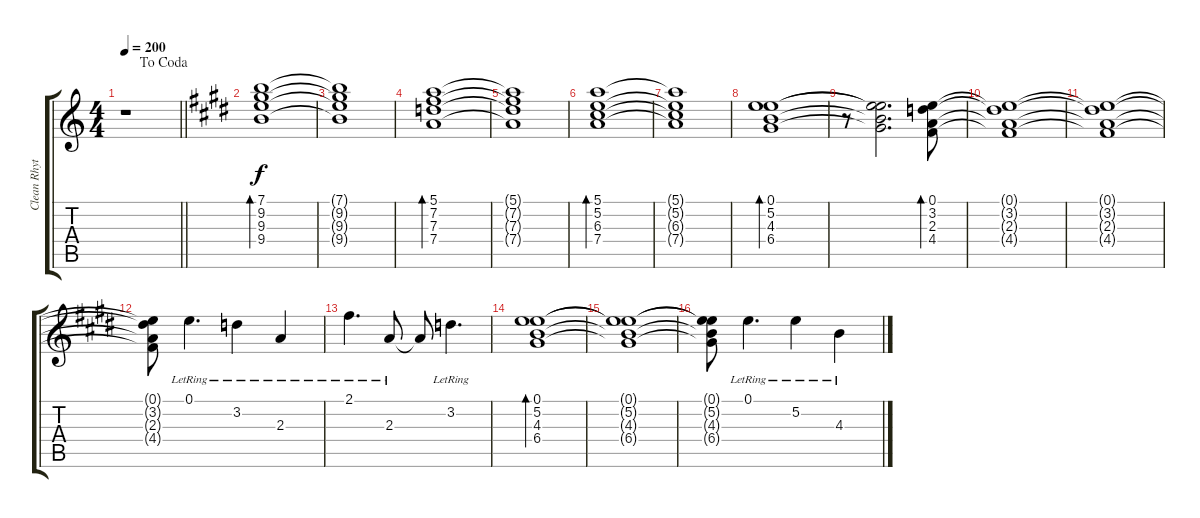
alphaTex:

\track ("Clean Rhythm Guitar - Steve Vai" "Clean Rhyt") {instrument electricguitarclean}
\staff {score tabs}
\tuning (E4 B3 G3 D3 A2 E2) {hide}
\ts (4 4)
\jump dacoda
\tempo 200
\clef g2
\barLineRight lightlight
\ks c
r.1{dy f} |
\ks e
(7.1 9.2 9.3 9.4).1{bd 30} |
\ks c#minor
(7.1{t} 9.2{t} 9.3{t} 9.4{t}).1 |
(5.1 7.2 7.3 7.4).1{bd 30} |
(5.1{t} 7.2{t} 7.3{t} 7.4{t}).1 |
\ks e
(5.1 5.2 6.3 7.4).1{bd 30} |
\ks c#minor
(5.1{t} 5.2{t} 6.3{t} 7.4{t}).1 |
(0.1 5.2 4.3 6.4).1{bd 30} |
r.8 (0.1{t} 5.2{t} 4.3{t} 6.4{t}).2{d} (0.1 3.2 2.3 4.4).8{bd 30} |
\ks e
(0.1{t} 3.2{t} 2.3{t} 4.4{t}).1 |
\ks c#minor
(0.1{t} 3.2{t} 2.3{t} 4.4{t}).1 |
(0.1{t} 3.2{t} 2.3{t} 4.4{t}).8 0.1{lr}.4{d} 3.2{lr}.4 2.3{lr}.4 |
2.1{lr}.4{d} 2.3{lr}.8 2.3{t}.8 3.2{lr}.4{d} |
\ks e
(0.1 5.2 4.3 6.4).1{bd 30} |
\ks c#minor
(0.1{t} 5.2{t} 4.3{t} 6.4{t}).1 |
(0.1{t} 5.2{t} 4.3{t} 6.4{t}).8 0.1{lr}.4{d} 5.2{lr}.4 4.3{lr}.4
